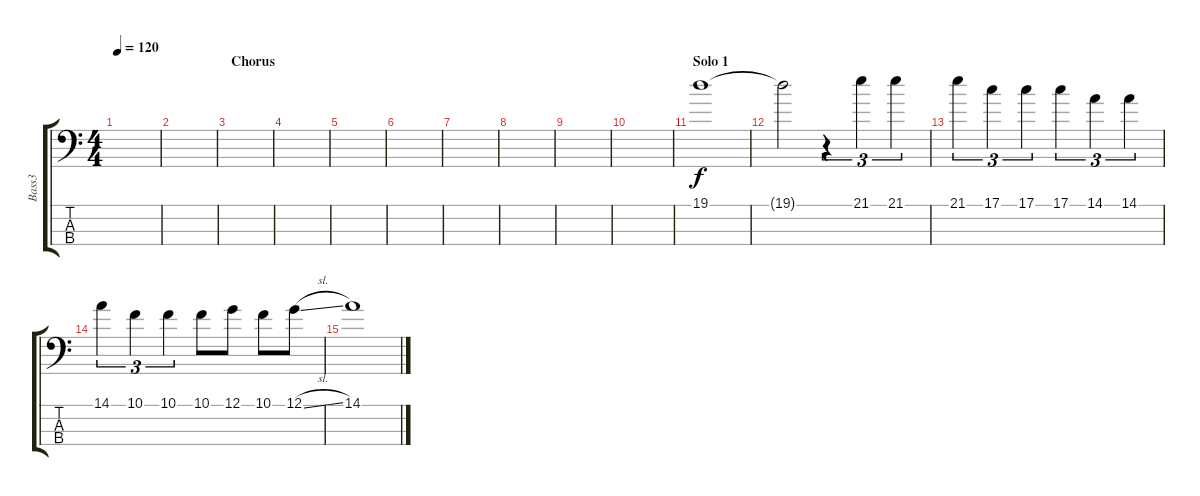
\track ("Bass3" "Bass3") {instrument electricbassfinger}
\staff {score tabs}
\tuning (G2 D2 A1 E1) {hide}
\ts (4 4)
\tempo 120
\clef f4
\ks c
|
|
\section ("" "Chorus")
|
|
|
|
|
|
|
|
\section ("" "Solo 1")
19.1.1{volume 8} |
19.1{t}.2 r.4{tu (3 2)} 21.1.4{tu (3 2)} 21.1.4{tu (3 2)} |
21.1.4{tu (3 2)} 17.1.4{tu (3 2)} 17.1.4{tu (3 2)} 17.1.4{tu (3 2)} 14.1.4{tu (3 2)} 14.1.4{tu (3 2)} |
14.1.4{tu (3 2)} 10.1.4{tu (3 2)} 10.1.4{tu (3 2)} 10.1.8 12.1.8 10.1.8 12.1{sl}.8 |
14.1.1
